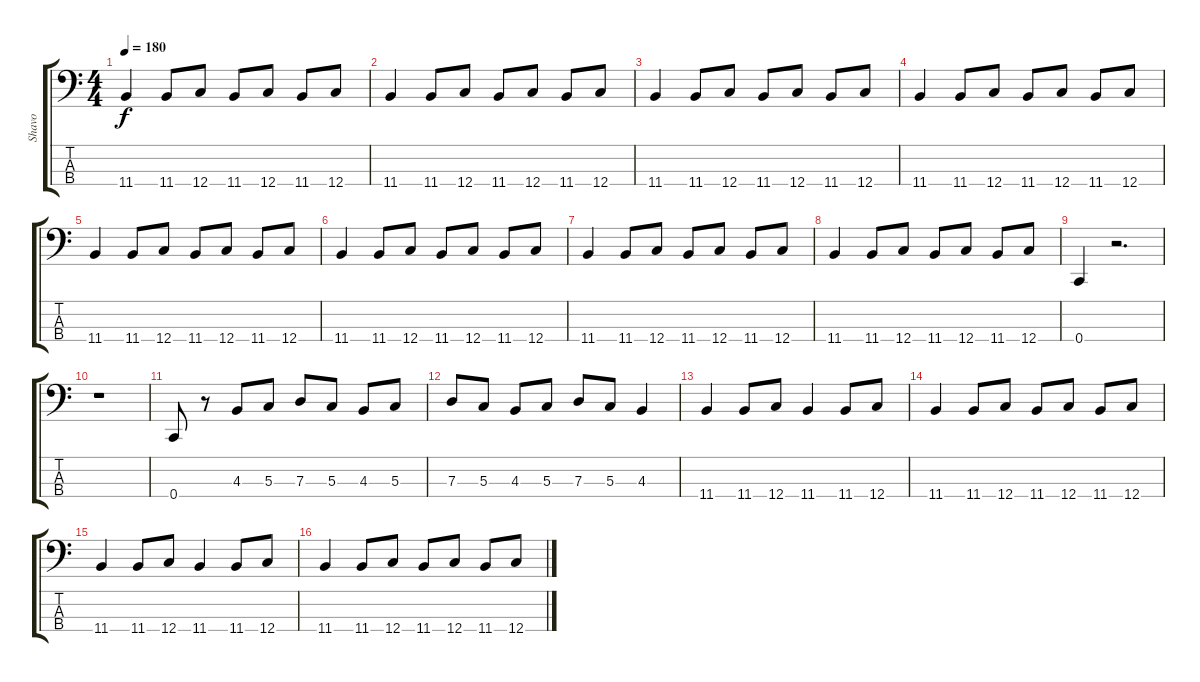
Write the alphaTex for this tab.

\track ("Shavo" "Shavo") {instrument electricbasspick}
\staff {score tabs}
\tuning (F2 C2 G1 C1) {hide}
\ts (4 4)
\tempo 180
\clef f4
\ks c
11.4.4{dy f} 11.4.8 12.4.8 11.4.8 12.4.8 11.4.8 12.4.8 |
11.4.4 11.4.8 12.4.8 11.4.8 12.4.8 11.4.8 12.4.8 |
11.4.4 11.4.8 12.4.8 11.4.8 12.4.8 11.4.8 12.4.8 |
11.4.4 11.4.8 12.4.8 11.4.8 12.4.8 11.4.8 12.4.8 |
11.4.4 11.4.8 12.4.8 11.4.8 12.4.8 11.4.8 12.4.8 |
11.4.4 11.4.8 12.4.8 11.4.8 12.4.8 11.4.8 12.4.8 |
11.4.4 11.4.8 12.4.8 11.4.8 12.4.8 11.4.8 12.4.8 |
11.4.4 11.4.8 12.4.8 11.4.8 12.4.8 11.4.8 12.4.8 |
0.4.4 r.2{d} |
r.1 |
0.4.8 r.8 4.3.8 5.3.8 7.3.8 5.3.8 4.3.8 5.3.8 |
7.3.8 5.3.8 4.3.8 5.3.8 7.3.8 5.3.8 4.3.4 |
11.4.4 11.4.8 12.4.8 11.4.4 11.4.8 12.4.8 |
11.4.4 11.4.8 12.4.8 11.4.8 12.4.8 11.4.8 12.4.8 |
11.4.4 11.4.8 12.4.8 11.4.4 11.4.8 12.4.8 |
11.4.4 11.4.8 12.4.8 11.4.8 12.4.8 11.4.8 12.4.8
